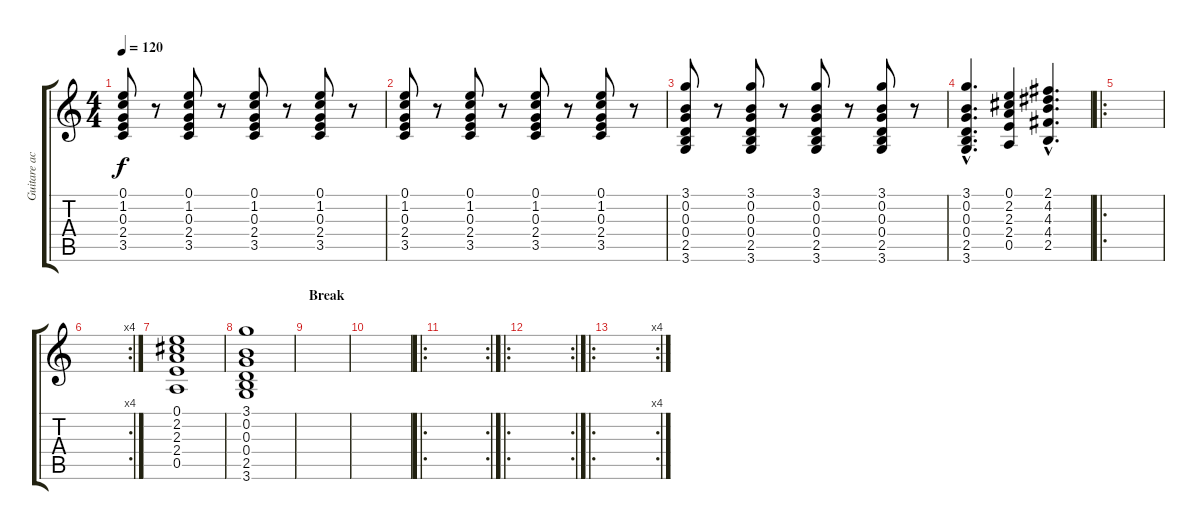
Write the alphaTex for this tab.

\track ("Guitare acoustique rythmique" "Guitare ac") {instrument acousticguitarnylon}
\staff {score tabs}
\tuning (E4 B3 G3 D3 A2 E2) {hide}
\ts (4 4)
\tempo 120
\clef g2
\ks c
(0.1 1.2 0.3 2.4 3.5).8{dy f} r.8 (0.1 1.2 0.3 2.4 3.5).8 r.8 (0.1 1.2 0.3 2.4 3.5).8 r.8 (0.1 1.2 0.3 2.4 3.5).8 r.8 |
(0.1 1.2 0.3 2.4 3.5).8 r.8 (0.1 1.2 0.3 2.4 3.5).8 r.8 (0.1 1.2 0.3 2.4 3.5).8 r.8 (0.1 1.2 0.3 2.4 3.5).8 r.8 |
(3.1 0.2 0.3 0.4 2.5 3.6).8 r.8 (3.1 0.2 0.3 0.4 2.5 3.6).8 r.8 (3.1 0.2 0.3 0.4 2.5 3.6).8 r.8 (3.1 0.2 0.3 0.4 2.5 3.6).8 r.8 |
(3.1{hac} 0.2{hac} 0.3{hac} 0.4{hac} 2.5{hac} 3.6{hac}).4{d} (0.1 2.2 2.3 2.4 0.5).4 (2.1{hac} 4.2{hac} 4.3{hac} 4.4{hac} 2.5{hac}).4{d} |
\ro
|
\rc 4
|
(0.1 2.2 2.3 2.4 0.5).1 |
(3.1 0.2 0.3 0.4 2.5 3.6).1 |
\section ("" "Break")
|
|
\ro
\rc 2
|
\ro
\rc 2
|
\ro
\rc 4
